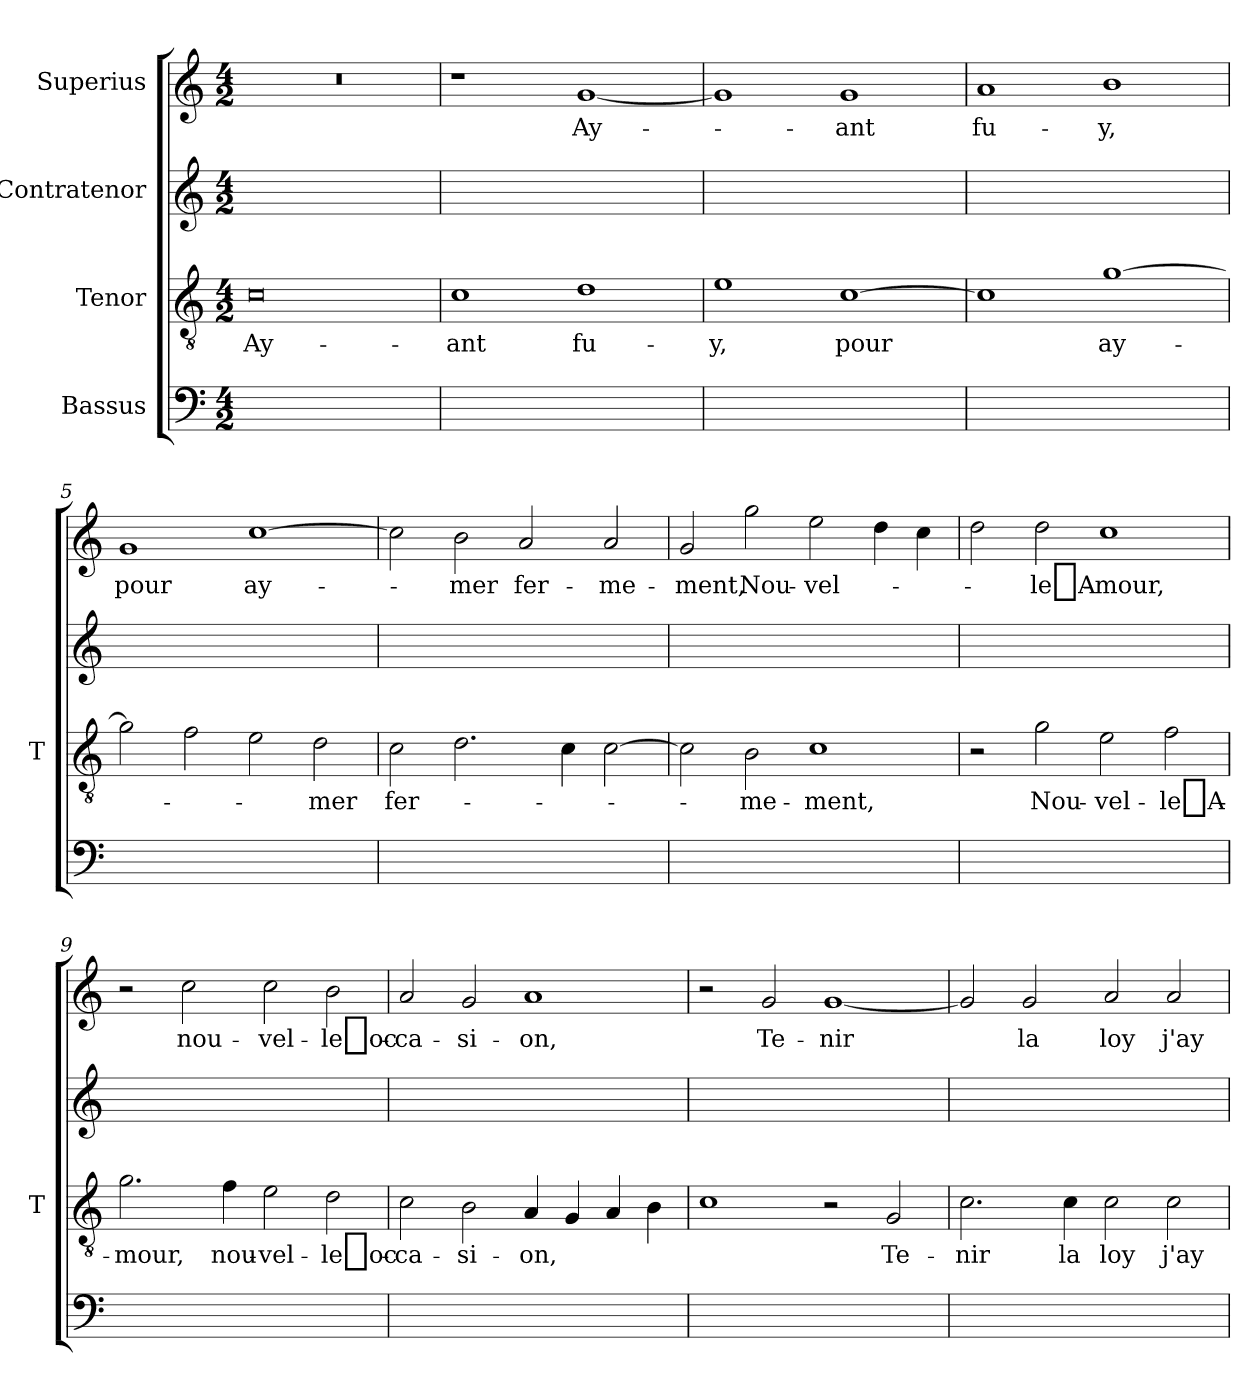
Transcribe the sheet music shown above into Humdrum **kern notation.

**kern	**kern	**text	**kern	**kern	**text
*part4	*part3	*part3	*part2	*part1	*part1
*staff4	*staff3	*staff3	*staff2	*staff1	*staff1
*I"Bassus	*I"Tenor	*	*I"Contratenor	*I"Superius	*
*	*I'T	*	*	*	*
*clefF4	*clefGv2	*	*clefG2	*clefG2	*
*k[]	*k[]	*	*k[]	*k[]	*
*M4/2	*M4/2	*	*M4/2	*M4/2	*
=1	=1	=1	=1	=1	=1
0ryy	0c	Ay-	0ryy	0r	.
=2	=2	=2	=2	=2	=2
0ryy	1c	-ant	0ryy	1r	.
.	1d	fu-	.	[1g	Ay-
=3	=3	=3	=3	=3	=3
0ryy	1e	-y,	0ryy	1g]	.
.	[1c	-pour	.	1g	-ant
=4	=4	=4	=4	=4	=4
0ryy	1c]	.	0ryy	1a	fu-
.	[1g	ay-	.	1b	-y,
=5	=5	=5	=5	=5	=5
0ryy	2g]	.	0ryy	1g	-pour
.	2f	.	.	.	.
.	2e	.	.	[1cc	ay-
.	2d	-mer	.	.	.
=6	=6	=6	=6	=6	=6
0ryy	2c	fer-	0ryy	2cc]	.
.	2.d	.	.	2b	-mer
.	.	.	.	2a	fer-
.	4c	.	.	.	.
.	[2c	.	.	2a	me-
=7	=7	=7	=7	=7	=7
0ryy	2c]	.	0ryy	2g	-ment,
.	2B	me-	.	2gg	Nou-
.	1c	-ment,	.	2ee	vel-
.	.	.	.	4dd	.
.	.	.	.	4cc	.
=8	=8	=8	=8	=8	=8
0ryy	2r	.	0ryy	2dd	.
.	2g	Nou-	.	2dd	le_A-
.	2e	vel-	.	1cc	-mour,
.	2f	le_A-	.	.	.
=9	=9	=9	=9	=9	=9
0ryy	2.g	-mour,	0ryy	2r	.
.	.	.	.	2cc	nou-
.	4f	nou-	.	.	.
.	2e	vel-	.	2cc	vel-
.	2d	le_oc-	.	2b	le_oc-
=10	=10	=10	=10	=10	=10
0ryy	2c	ca-	0ryy	2a	ca-
.	2B	si-	.	2g	si-
.	4A	-on,	.	1a	-on,
.	4G	.	.	.	.
.	4A	.	.	.	.
.	4B	.	.	.	.
=11	=11	=11	=11	=11	=11
0ryy	1c	.	0ryy	2r	.
.	.	.	.	2g	Te-
.	2r	.	.	[1g	-nir
.	2G	Te-	.	.	.
=12	=12	=12	=12	=12	=12
0ryy	2.c	-nir	0ryy	2g]	.
.	.	.	.	2g	-la
.	4c	-la	.	.	.
.	2c	-loy	.	2a	-loy
.	2c	-j'ay	.	2a	-j'ay
=	=	=	=	=	=
*-	*-	*-	*-	*-	*-
